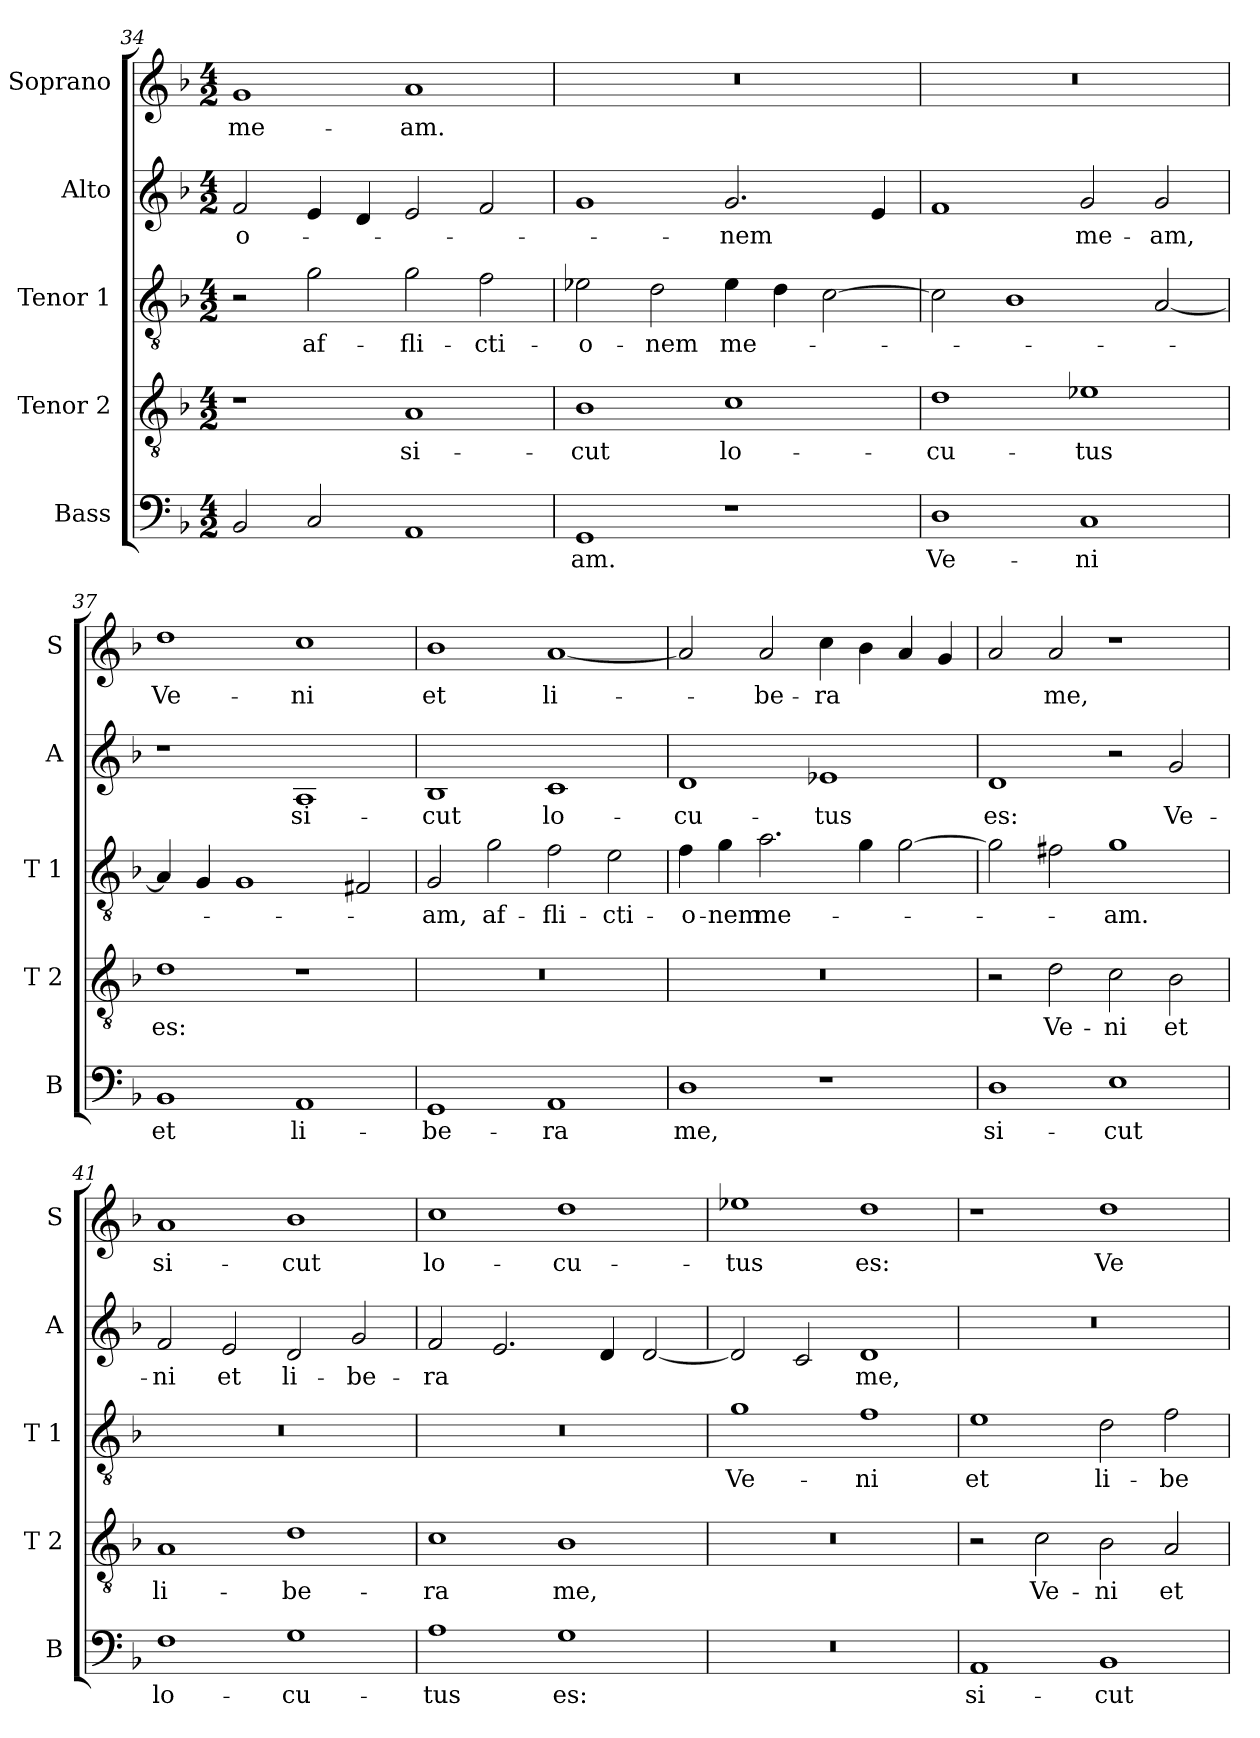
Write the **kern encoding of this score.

**kern	**text	**kern	**text	**kern	**text	**kern	**text	**kern	**text
*part5	*part5	*part4	*part4	*part3	*part3	*part2	*part2	*part1	*part1
*staff5	*staff5	*staff4	*staff4	*staff3	*staff3	*staff2	*staff2	*staff1	*staff1
*I"Bass	*	*I"Tenor 2	*	*I"Tenor 1	*	*I"Alto	*	*I"Soprano	*
*I'B	*	*I'T 2	*	*I'T 1	*	*I'A	*	*I'S	*
*clefF4	*	*clefGv2	*	*clefGv2	*	*clefG2	*	*clefG2	*
*k[b-]	*	*k[b-]	*	*k[b-]	*	*k[b-]	*	*k[b-]	*
*F:	*	*F:	*	*F:	*	*F:	*	*F:	*
*M4/2	*	*M4/2	*	*M4/2	*	*M4/2	*	*M4/2	*
=34	=34	=34	=34	=34	=34	=34	=34	=34	=34
!	!	!	!	!	!	!	!LO:LY:b	!	!LO:LY:b
2BB-/	.	1r	.	2r	.	2f/	-o-	1g	me-
!	!	!	!	!	!LO:LY:b	!	!	!	!
2C/	.	.	.	2g\	af-	4e/	.	.	.
.	.	.	.	.	.	4d/	.	.	.
!	!	!	!LO:LY:b	!	!LO:LY:b	!	!	!	!LO:LY:b
1AA	.	1A	si-	2g\	-fli-	2e/	.	1a	-am.
!	!	!	!	!	!LO:LY:b	!	!	!	!
.	.	.	.	2f\	-cti-	2f/	.	.	.
!!LO:LB:g=z
=35	=35	=35	=35	=35	=35	=35	=35	=35	=35
!	!LO:LY:b	!	!LO:LY:b	!	!LO:LY:b	!	!	!	!
1GG	-am.	1B-	-cut	2e-X\	-o-	1g	.	0r	.
!	!	!	!	!	!LO:LY:b	!	!	!	!
.	.	.	.	2d\	-nem	.	.	.	.
!	!	!	!LO:LY:b	!	!LO:LY:b	!	!LO:LY:b	!	!
1r	.	1c	lo-	4e-\	me-	2.g/	-nem	.	.
.	.	.	.	4d\	.	.	.	.	.
.	.	.	.	[2c\	.	.	.	.	.
.	.	.	.	.	.	4e/	.	.	.
=36	=36	=36	=36	=36	=36	=36	=36	=36	=36
!	!LO:LY:b	!	!LO:LY:b	!	!	!	!	!	!
1D	Ve-	1d	-cu-	2c\]	.	1f	.	0r	.
.	.	.	.	1B-	.	.	.	.	.
!	!LO:LY:b	!	!LO:LY:b	!	!	!	!LO:LY:b	!	!
1C	-ni	1e-X	-tus	.	.	2g/	me-	.	.
!	!	!	!	!	!	!	!LO:LY:b	!	!
.	.	.	.	[2A/	.	2g/	-am,	.	.
=37	=37	=37	=37	=37	=37	=37	=37	=37	=37
!	!LO:LY:b	!	!LO:LY:b	!	!	!	!	!	!LO:LY:b
1BB-	et	1d	es:	4A/]	.	1r	.	1dd	Ve-
.	.	.	.	4G/	.	.	.	.	.
.	.	.	.	1G	.	.	.	.	.
!	!LO:LY:b	!	!	!	!	!	!LO:LY:b	!	!LO:LY:b
1AA	li-	1r	.	.	.	1A	si-	1cc	-ni
.	.	.	.	2F#X/	.	.	.	.	.
=38	=38	=38	=38	=38	=38	=38	=38	=38	=38
!	!LO:LY:b	!	!	!	!LO:LY:b	!	!LO:LY:b	!	!LO:LY:b
1GG	-be-	0r	.	2G/	-am,	1B-	-cut	1b-	et
!	!	!	!	!	!LO:LY:b	!	!	!	!
.	.	.	.	2g\	af-	.	.	.	.
!	!LO:LY:b	!	!	!	!LO:LY:b	!	!LO:LY:b	!	!LO:LY:b
1AA	-ra	.	.	2f\	-fli-	1c	lo-	[1a	li-
!	!	!	!	!	!LO:LY:b	!	!	!	!
.	.	.	.	2e\	-cti-	.	.	.	.
!!LO:LB:g=z
=39	=39	=39	=39	=39	=39	=39	=39	=39	=39
!	!LO:LY:b	!	!	!	!LO:LY:b	!	!LO:LY:b	!	!
1D	me,	0r	.	4f\	-o-	1d	-cu-	2a/]	.
!	!	!	!	!	!LO:LY:b	!	!	!	!
.	.	.	.	4g\	-nem	.	.	.	.
!	!	!	!	!	!LO:LY:b	!	!	!	!LO:LY:b
.	.	.	.	2.a\	me-	.	.	2a/	-be-
!	!	!	!	!	!	!	!LO:LY:b	!	!LO:LY:b
1r	.	.	.	.	.	1e-X	-tus	4cc\	-ra
.	.	.	.	4g\	.	.	.	4b-\	.
.	.	.	.	[2g\	.	.	.	4a/	.
.	.	.	.	.	.	.	.	4g/	.
=40	=40	=40	=40	=40	=40	=40	=40	=40	=40
!	!LO:LY:b	!	!	!	!	!	!LO:LY:b	!	!
1D	si-	2r	.	2g\]	.	1d	es:	2a/	.
!	!	!	!LO:LY:b	!	!	!	!	!	!LO:LY:b
.	.	2d\	Ve-	2f#X\	.	.	.	2a/	me,
!	!LO:LY:b	!	!LO:LY:b	!	!LO:LY:b	!	!	!	!
1E	-cut	2c\	-ni	1g	-am.	2r	.	1r	.
!	!	!	!LO:LY:b	!	!	!	!LO:LY:b	!	!
.	.	2B-\	et	.	.	2g/	Ve-	.	.
=41	=41	=41	=41	=41	=41	=41	=41	=41	=41
!	!LO:LY:b	!	!LO:LY:b	!	!	!	!LO:LY:b	!	!LO:LY:b
1F	lo-	1A	li-	0r	.	2f/	-ni	1a	si-
!	!	!	!	!	!	!	!LO:LY:b	!	!
.	.	.	.	.	.	2e/	et	.	.
!	!LO:LY:b	!	!LO:LY:b	!	!	!	!LO:LY:b	!	!LO:LY:b
1G	-cu-	1d	-be-	.	.	2d/	li-	1b-	-cut
!	!	!	!	!	!	!	!LO:LY:b	!	!
.	.	.	.	.	.	2g/	-be-	.	.
=42	=42	=42	=42	=42	=42	=42	=42	=42	=42
!	!LO:LY:b	!	!LO:LY:b	!	!	!	!LO:LY:b	!	!LO:LY:b
1A	-tus	1c	-ra	0r	.	2f/	-ra	1cc	lo-
.	.	.	.	.	.	2.e/	.	.	.
!	!LO:LY:b	!	!LO:LY:b	!	!	!	!	!	!LO:LY:b
1G	es:	1B-	me,	.	.	.	.	1dd	-cu-
.	.	.	.	.	.	4d/	.	.	.
.	.	.	.	.	.	[2d/	.	.	.
!!LO:PB:g=z
=43	=43	=43	=43	=43	=43	=43	=43	=43	=43
!	!	!	!	!	!LO:LY:b	!	!	!	!LO:LY:b
0r	.	0r	.	1g	Ve-	2d/]	.	1ee-X	-tus
.	.	.	.	.	.	2c/	.	.	.
!	!	!	!	!	!LO:LY:b	!	!LO:LY:b	!	!LO:LY:b
.	.	.	.	1f	-ni	1d	me,	1dd	es:
=44	=44	=44	=44	=44	=44	=44	=44	=44	=44
!	!LO:LY:b	!	!	!	!LO:LY:b	!	!	!	!
1AA	si-	2r	.	1e	et	0r	.	1r	.
!	!	!	!LO:LY:b	!	!	!	!	!	!
.	.	2c\	Ve-	.	.	.	.	.	.
!	!LO:LY:b	!	!LO:LY:b	!	!LO:LY:b	!	!	!	!LO:LY:b
1BB-	-cut	2B-\	-ni	2d\	li-	.	.	1dd	Ve-
!	!	!	!LO:LY:b	!	!LO:LY:b	!	!	!	!
.	.	2A/	et	2f\	-be-	.	.	.	.
=	=	=	=	=	=	=	=	=	=
*-	*-	*-	*-	*-	*-	*-	*-	*-	*-
